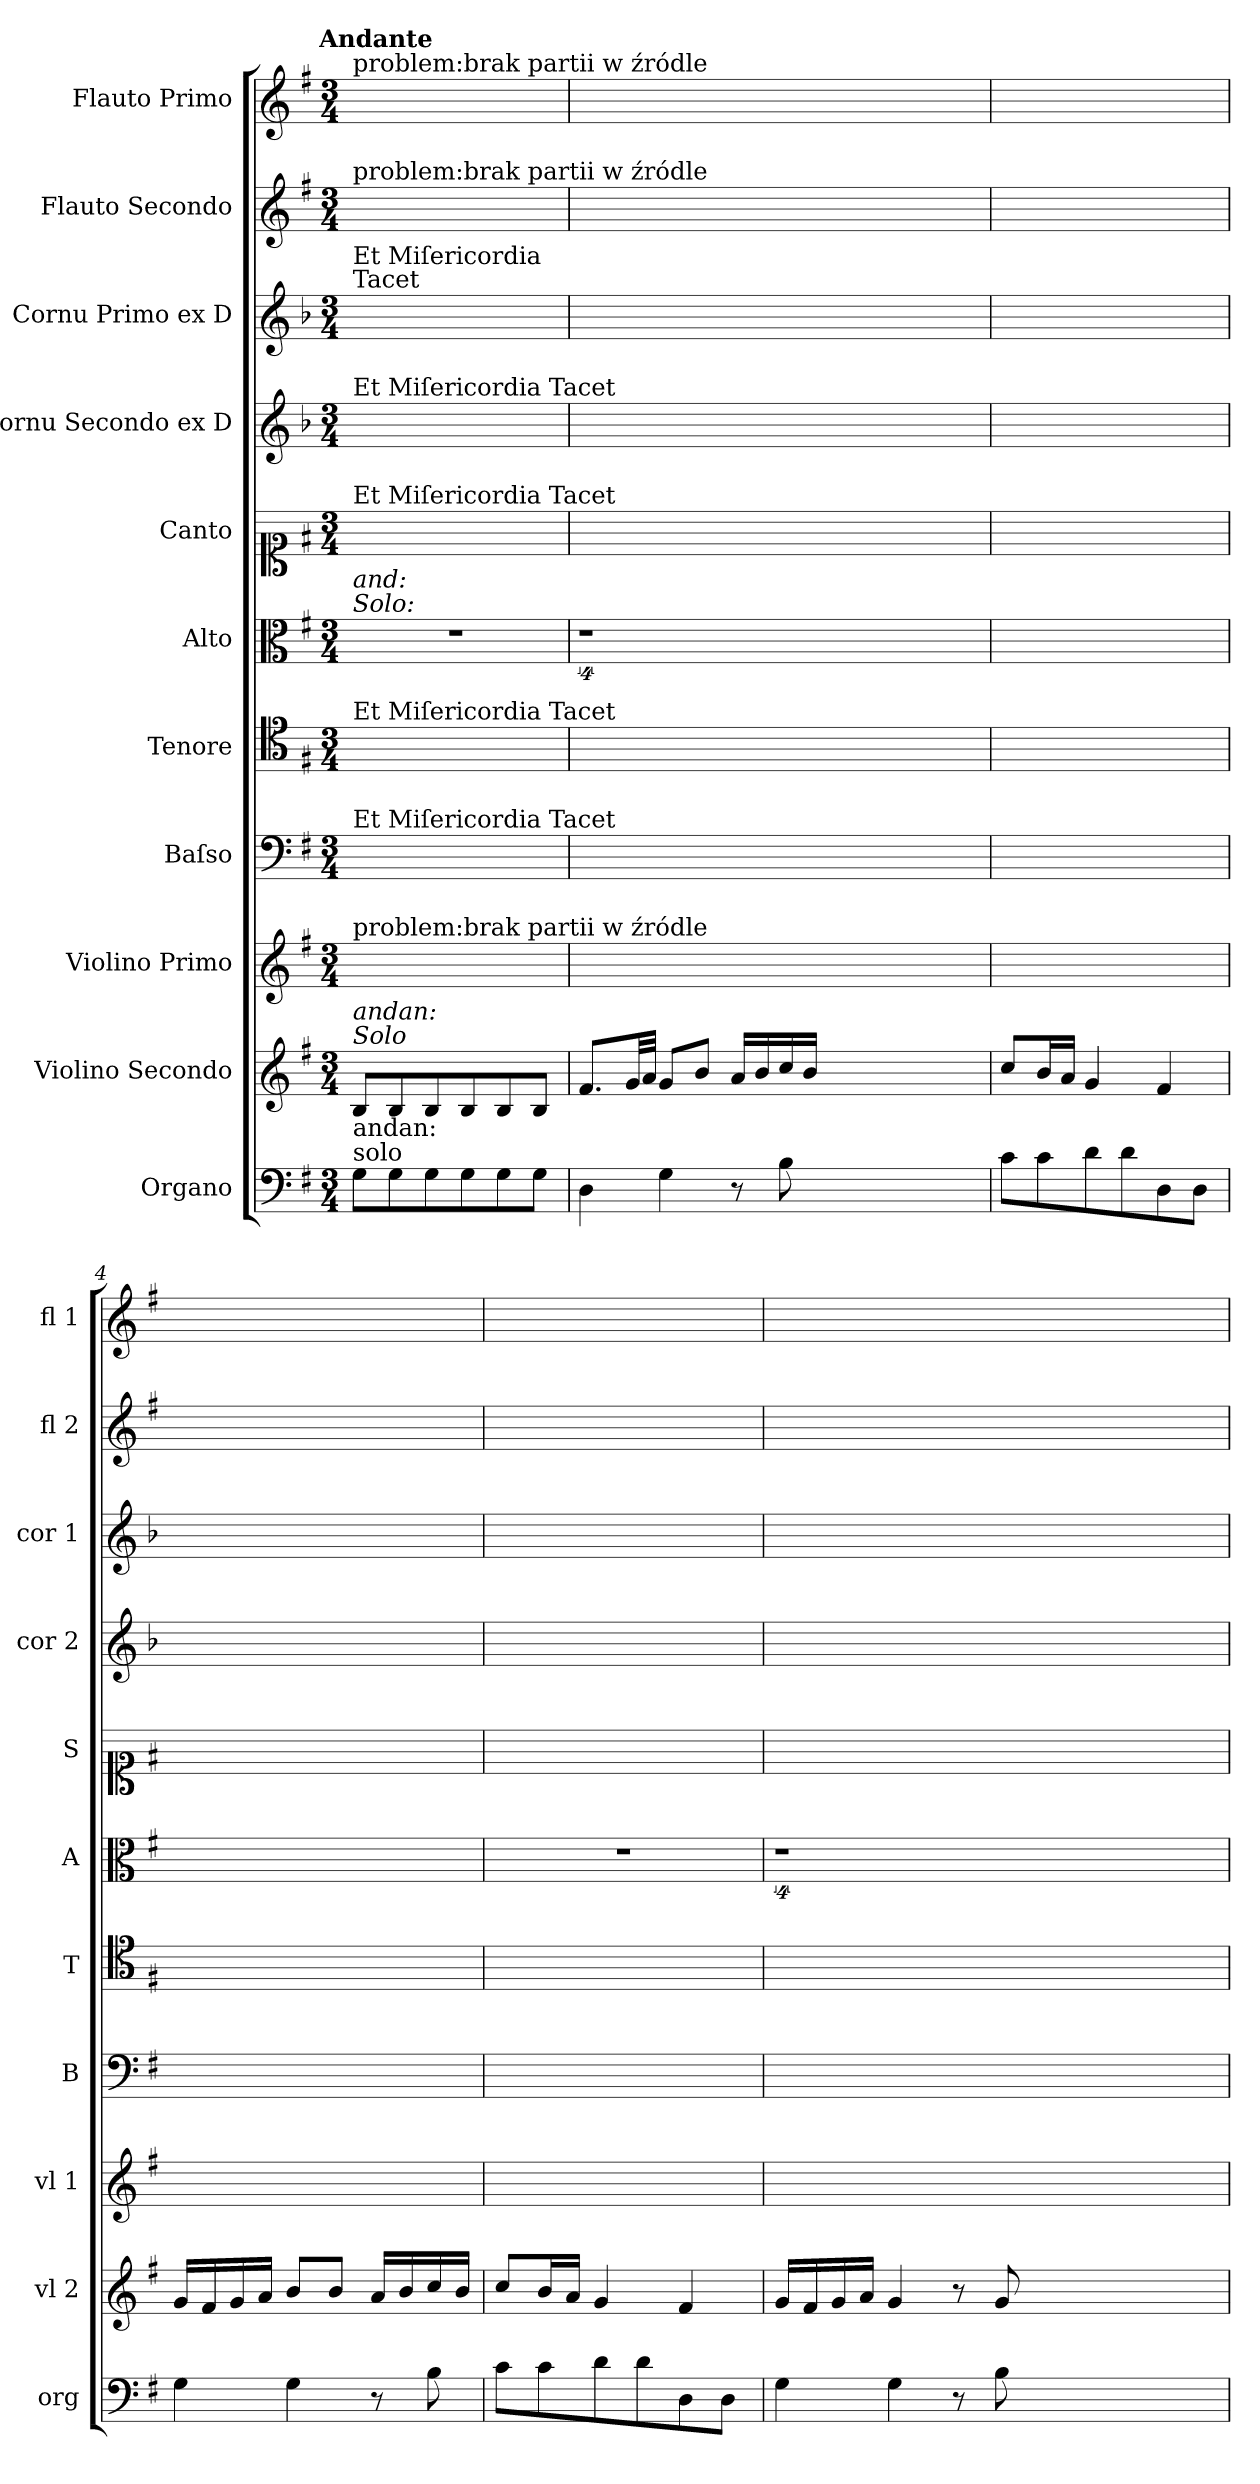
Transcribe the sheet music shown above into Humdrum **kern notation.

**kern	**kern	**kern	**kern	**kern	**kern	**kern	**kern	**kern	**kern	**kern
*part11	*part10	*part9	*part8	*part7	*part6	*part5	*part4	*part3	*part2	*part1
*staff11	*staff10	*staff9	*staff8	*staff7	*staff6	*staff5	*staff4	*staff3	*staff2	*staff1
*I"Organo	*I"Violino Secondo	*I"Violino Primo	*I"Baſso	*I"Tenore	*I"Alto	*I"Canto	*I"Cornu Secondo ex D	*I"Cornu Primo ex D	*I"Flauto Secondo	*I"Flauto Primo
*I'org	*I'vl 2	*I'vl 1	*I'B	*I'T	*I'A	*I'S	*I'cor 2	*I'cor 1	*I'fl 2	*I'fl 1
*clefF4	*clefG2	*clefG2	*clefF4	*clefC4	*clefC3	*clefC1	*clefG2	*clefG2	*clefG2	*clefG2
*	*	*	*	*	*	*	*ITrd6c10	*ITrd6c10	*	*
*k[f#]	*k[f#]	*k[f#]	*k[f#]	*k[f#]	*k[f#]	*k[f#]	*k[f#]	*k[f#]	*k[f#]	*k[f#]
*G:	*G:	*G:	*G:	*G:	*G:	*G:	*G:	*G:	*G:	*G:
!!LO:TX:omd:t=Andante
*M3/4	*M3/4	*M3/4	*M3/4	*M3/4	*M3/4	*M3/4	*M3/4	*M3/4	*M3/4	*M3/4
*MM72	*MM72	*MM72	*MM72	*MM72	*MM72	*MM72	*MM72	*MM72	*MM72	*MM72
=1	=1	=1	=1	=1	=1	=1	=1	=1	=1	=1
!	!	!	!	!	!	!	!	!	!	!LO:TX:a:t=problem&colon;brak partii w źródle
!	!	!	!	!	!	!	!	!	!LO:TX:a:t=problem&colon;brak partii w źródle	!
!	!	!	!	!	!	!	!	!LO:TX:a:t=Et Miſericordia\nTacet	!	!
!	!	!	!	!	!	!	!LO:TX:a:t=Et Miſericordia Tacet	!	!	!
!	!	!	!	!	!	!LO:TX:a:t=Et Miſericordia Tacet	!	!	!	!
!	!	!	!	!	!LO:TX:a:i:t=Solo&colon;	!	!	!	!	!
!	!	!	!	!	!LO:TX:a:i:t=and&colon;	!	!	!	!	!
!	!	!	!	!LO:TX:a:t=Et Miſericordia Tacet	!	!	!	!	!	!
!	!	!	!LO:TX:a:t=Et Miſericordia Tacet	!	!	!	!	!	!	!
!	!	!LO:TX:a:t=problem&colon;brak partii w źródle	!	!	!	!	!	!	!	!
!	!LO:TX:a:i:t=Solo	!	!	!	!	!	!	!	!	!
!	!LO:TX:a:i:t=andan&colon;	!	!	!	!	!	!	!	!	!
!LO:TX:a:t=solo	!	!	!	!	!	!	!	!	!	!
!LO:TX:a:t=andan&colon;	!	!	!	!	!	!	!	!	!	!
8G\L	8B/L	2.ryy	2.ryy	2.ryy	2.r	2.ryy	2.ryy	2.ryy	2.ryy	2.ryy
8G\	8B/	.	.	.	.	.	.	.	.	.
8G\	8B/	.	.	.	.	.	.	.	.	.
8G\	8B/	.	.	.	.	.	.	.	.	.
8G\	8B/	.	.	.	.	.	.	.	.	.
8G\J	8B/J	.	.	.	.	.	.	.	.	.
=2	=2	=2	=2	=2	=2	=2	=2	=2	=2	=2
4D\	8.f#/L	2.ryy	2.ryy	2.ryy	4%9r	2.ryy	2.ryy	2.ryy	2.ryy	2.ryy
.	32g/LL	.	.	.	.	.	.	.	.	.
.	32a/JJJ	.	.	.	.	.	.	.	.	.
4G\	8g/L	.	.	.	.	.	.	.	.	.
.	8b/J	.	.	.	.	.	.	.	.	.
8r	16a/LL	.	.	.	.	.	.	.	.	.
.	16b/	.	.	.	.	.	.	.	.	.
8B\	16cc/	.	.	.	.	.	.	.	.	.
.	16b/JJ	.	.	.	.	.	.	.	.	.
1.ryy	1.ryy	1.ryy	1.ryy	1.ryy	.	1.ryy	1.ryy	1.ryy	1.ryy	1.ryy
=3	=3	=3	=3	=3	=3	=3	=3	=3	=3	=3
8c\L	8cc/L	2.ryy	2.ryy	2.ryy	2.ryy	2.ryy	2.ryy	2.ryy	2.ryy	2.ryy
8c\	16b/L	.	.	.	.	.	.	.	.	.
.	16a/JJ	.	.	.	.	.	.	.	.	.
8d\	4g/	.	.	.	.	.	.	.	.	.
8d\	.	.	.	.	.	.	.	.	.	.
8D\	4f#/	.	.	.	.	.	.	.	.	.
8D\J	.	.	.	.	.	.	.	.	.	.
=4	=4	=4	=4	=4	=4	=4	=4	=4	=4	=4
4G\	16g/LL	2.ryy	2.ryy	2.ryy	2.ryy	2.ryy	2.ryy	2.ryy	2.ryy	2.ryy
.	16f#/	.	.	.	.	.	.	.	.	.
.	16g/	.	.	.	.	.	.	.	.	.
.	16a/JJ	.	.	.	.	.	.	.	.	.
4G\	8b/L	.	.	.	.	.	.	.	.	.
.	8b/J	.	.	.	.	.	.	.	.	.
8r	16a/LL	.	.	.	.	.	.	.	.	.
.	16b/	.	.	.	.	.	.	.	.	.
8B\	16cc/	.	.	.	.	.	.	.	.	.
.	16b/JJ	.	.	.	.	.	.	.	.	.
=5	=5	=5	=5	=5	=5	=5	=5	=5	=5	=5
8c\L	8cc/L	2.ryy	2.ryy	2.ryy	2.r	2.ryy	2.ryy	2.ryy	2.ryy	2.ryy
8c\	16b/L	.	.	.	.	.	.	.	.	.
.	16a/JJ	.	.	.	.	.	.	.	.	.
8d\	4g/	.	.	.	.	.	.	.	.	.
8d\	.	.	.	.	.	.	.	.	.	.
8D\	4f#/	.	.	.	.	.	.	.	.	.
8D\J	.	.	.	.	.	.	.	.	.	.
=6	=6	=6	=6	=6	=6	=6	=6	=6	=6	=6
4G\	16g/LL	2.ryy	2.ryy	2.ryy	4%9r	2.ryy	2.ryy	2.ryy	2.ryy	2.ryy
.	16f#/	.	.	.	.	.	.	.	.	.
.	16g/	.	.	.	.	.	.	.	.	.
.	16a/JJ	.	.	.	.	.	.	.	.	.
4G\	4g/	.	.	.	.	.	.	.	.	.
8r	8r	.	.	.	.	.	.	.	.	.
8B\	8g/	.	.	.	.	.	.	.	.	.
1.ryy	1.ryy	1.ryy	1.ryy	1.ryy	.	1.ryy	1.ryy	1.ryy	1.ryy	1.ryy
=	=	=	=	=	=	=	=	=	=	=
*-	*-	*-	*-	*-	*-	*-	*-	*-	*-	*-
